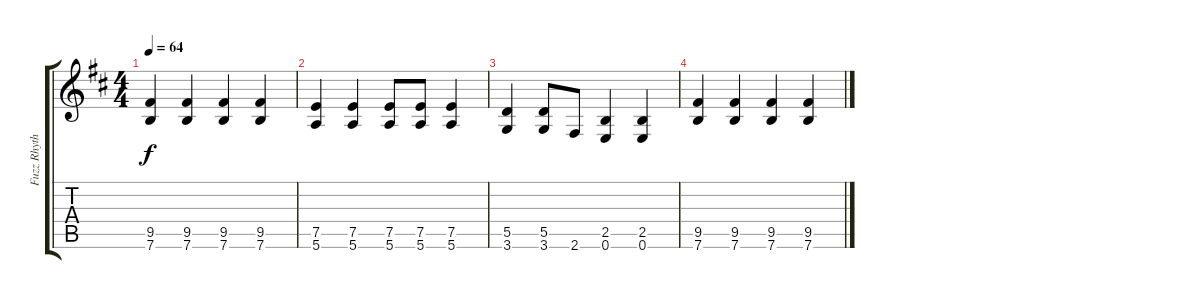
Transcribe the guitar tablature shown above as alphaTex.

\track ("Fuzz Rhythm" "Fuzz Rhyth") {instrument guitarharmonics}
\staff {score tabs}
\tuning (E4 B3 G3 D3 A2 E2) {hide}
\ts (4 4)
\tempo 64
\clef g2
\ks d
(9.5 7.6).4{dy f} (9.5 7.6).4 (9.5 7.6).4 (9.5 7.6).4 |
(7.5 5.6).4{volume 4} (7.5 5.6).4 (7.5 5.6).8 (7.5 5.6).8 (7.5 5.6).4 |
(5.5 3.6).4 (5.5 3.6).8 2.6.8 (2.5 0.6).4 (2.5 0.6).4{volume 8} |
(9.5 7.6).4{volume 4} (9.5 7.6).4 (9.5 7.6).4 (9.5 7.6).4
